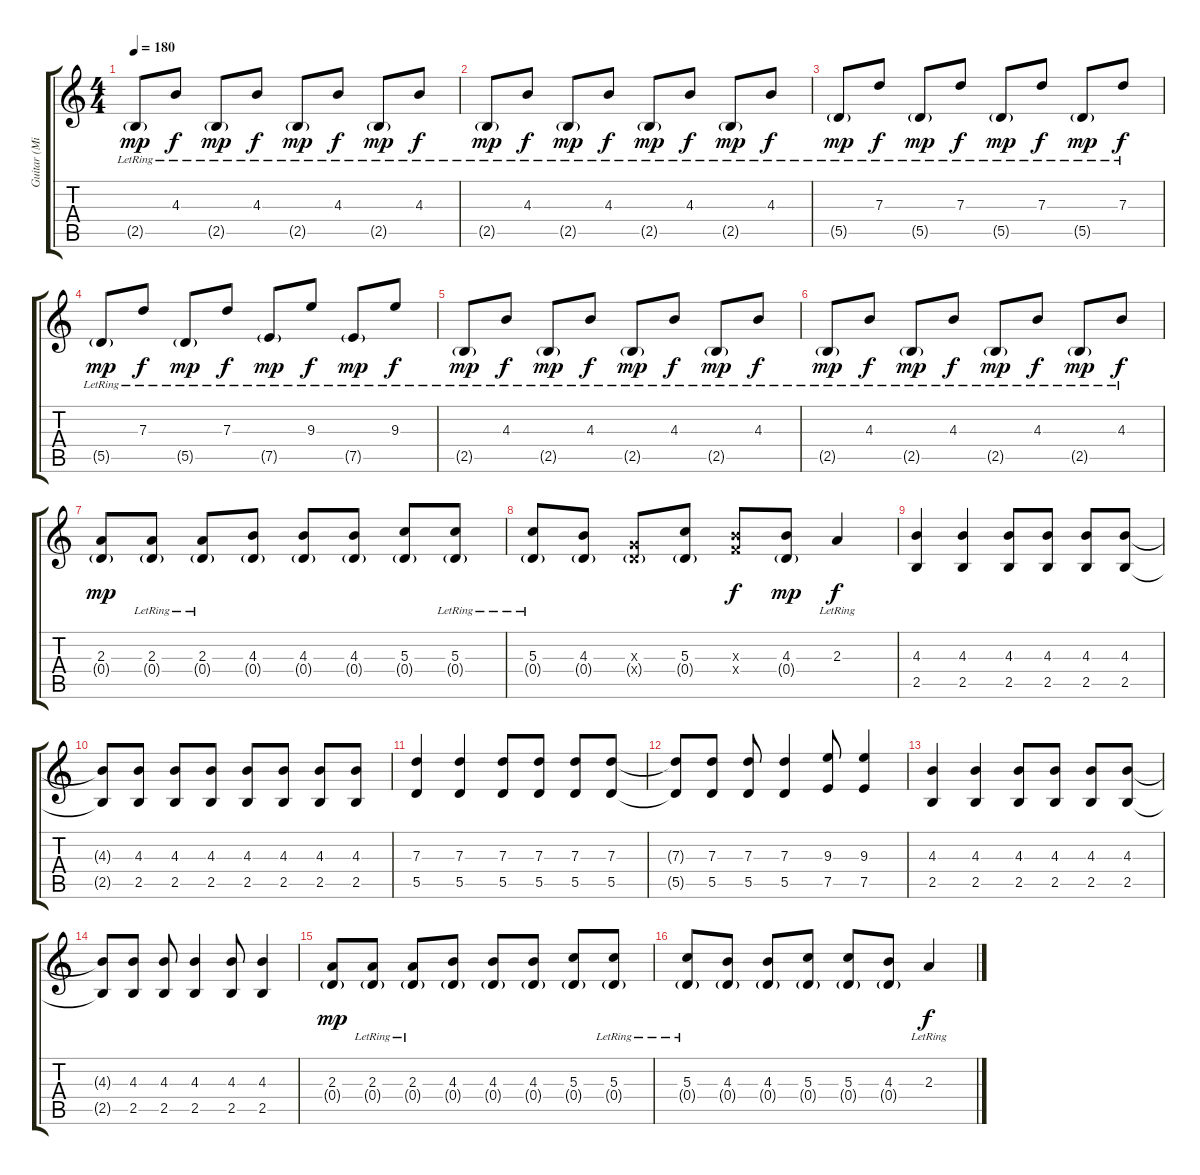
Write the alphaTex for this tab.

\track ("Guitar (Mike Einziger)" "Guitar (Mi") {instrument electricguitarjazz}
\staff {score tabs}
\tuning (E4 B3 G3 D3 A2 E2) {hide}
\ts (4 4)
\tempo 180
\clef g2
\ks c
2.5{g lr}.8{dy mp} 4.3{lr}.8{dy f} 2.5{g lr}.8{dy mp} 4.3{lr}.8{dy f} 2.5{g lr}.8{dy mp} 4.3{lr}.8{dy f} 2.5{g lr}.8{dy mp} 4.3{lr}.8{dy f} |
2.5{g lr}.8{dy mp} 4.3{lr}.8{dy f} 2.5{g lr}.8{dy mp} 4.3{lr}.8{dy f} 2.5{g lr}.8{dy mp} 4.3{lr}.8{dy f} 2.5{g lr}.8{dy mp} 4.3{lr}.8{dy f} |
5.5{g lr}.8{dy mp} 7.3{lr}.8{dy f} 5.5{g lr}.8{dy mp} 7.3{lr}.8{dy f} 5.5{g lr}.8{dy mp} 7.3{lr}.8{dy f} 5.5{g lr}.8{dy mp} 7.3{lr}.8{dy f} |
5.5{g lr}.8{dy mp} 7.3{lr}.8{dy f} 5.5{g lr}.8{dy mp} 7.3{lr}.8{dy f} 7.5{g lr}.8{dy mp} 9.3{lr}.8{dy f} 7.5{g lr}.8{dy mp} 9.3{lr}.8{dy f} |
2.5{g lr}.8{dy mp} 4.3{lr}.8{dy f} 2.5{g lr}.8{dy mp} 4.3{lr}.8{dy f} 2.5{g lr}.8{dy mp} 4.3{lr}.8{dy f} 2.5{g lr}.8{dy mp} 4.3{lr}.8{dy f} |
2.5{g lr}.8{dy mp} 4.3{lr}.8{dy f} 2.5{g lr}.8{dy mp} 4.3{lr}.8{dy f} 2.5{g lr}.8{dy mp} 4.3{lr}.8{dy f} 2.5{g lr}.8{dy mp} 4.3{lr}.8{dy f} |
(2.3 0.4{g}).8{dy mp} (2.3{lr} 0.4{g lr}).8 (2.3{lr} 0.4{g lr}).8 (4.3 0.4{g}).8 (4.3 0.4{g}).8 (4.3 0.4{g}).8 (5.3 0.4{g}).8 (5.3{lr} 0.4{g lr}).8 |
(5.3{lr} 0.4{g lr}).8 (4.3 0.4{g}).8 (0.3{x} 0.4{g x}).8 (5.3 0.4{g}).8 (4.3{x} 3.4{x}).8{dy f} (4.3 0.4{g}).8{dy mp} 2.3{lr}.4{dy f} |
(4.3 2.5).4{instrument overdrivenguitar} (4.3 2.5).4 (4.3 2.5).8 (4.3 2.5).8 (4.3 2.5).8 (4.3 2.5).8 |
(4.3{t} 2.5{t}).8 (4.3 2.5).8 (4.3 2.5).8 (4.3 2.5).8 (4.3 2.5).8 (4.3 2.5).8 (4.3 2.5).8 (4.3 2.5).8 |
(7.3 5.5).4 (7.3 5.5).4 (7.3 5.5).8 (7.3 5.5).8 (7.3 5.5).8 (7.3 5.5).8 |
(7.3{t} 5.5{t}).8 (7.3 5.5).8 (7.3 5.5).8 (7.3 5.5).4 (9.3 7.5).8 (9.3 7.5).4 |
(4.3 2.5).4{instrument overdrivenguitar} (4.3 2.5).4 (4.3 2.5).8 (4.3 2.5).8 (4.3 2.5).8 (4.3 2.5).8 |
(4.3{t} 2.5{t}).8 (4.3 2.5).8 (4.3 2.5).8 (4.3 2.5).4 (4.3 2.5).8 (4.3 2.5).4 |
(2.3 0.4{g}).8{dy mp} (2.3{lr} 0.4{g lr}).8 (2.3{lr} 0.4{g lr}).8 (4.3 0.4{g}).8 (4.3 0.4{g}).8 (4.3 0.4{g}).8 (5.3 0.4{g}).8 (5.3{lr} 0.4{g lr}).8 |
(5.3{lr} 0.4{g lr}).8 (4.3 0.4{g}).8 (4.3 0.4{g}).8 (5.3 0.4{g}).8 (5.3 0.4{g}).8 (4.3 0.4{g}).8 2.3{lr}.4{dy f}
